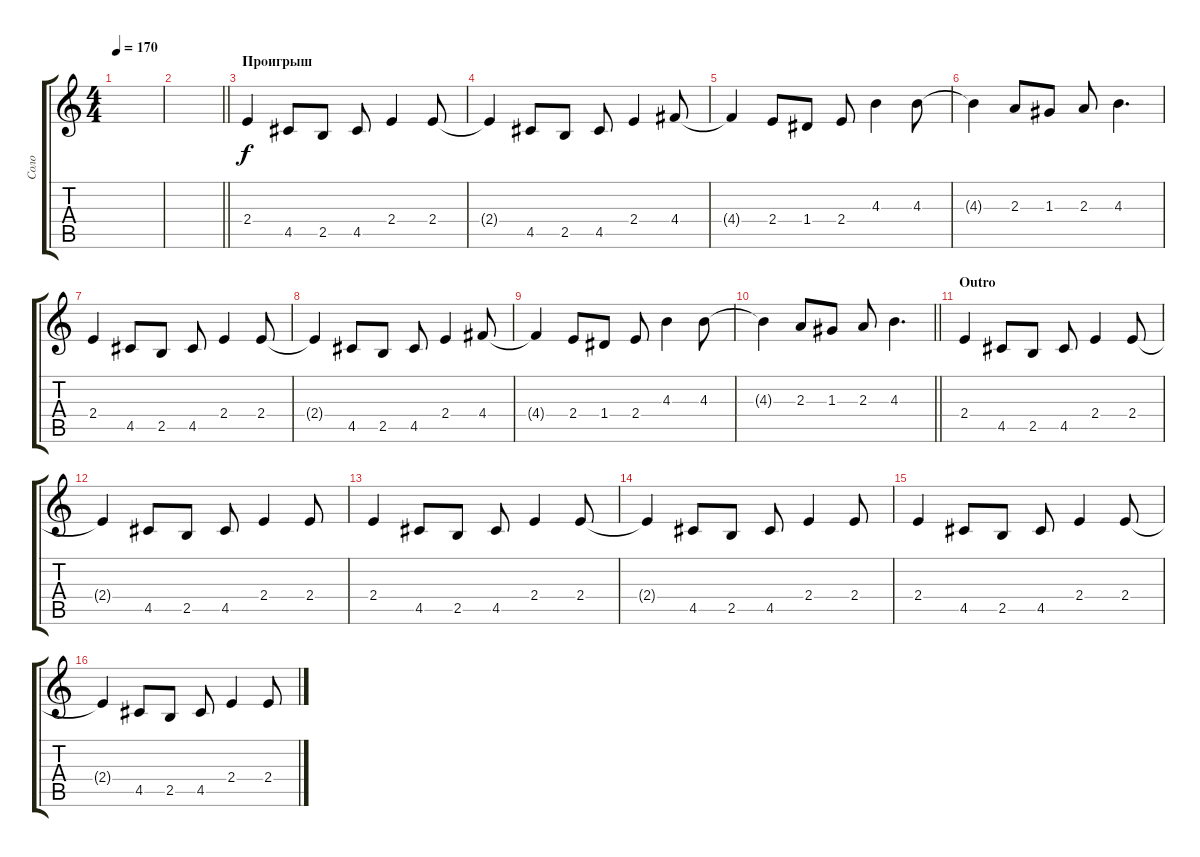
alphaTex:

\track ("Соло" "Соло") {instrument overdrivenguitar}
\staff {score tabs}
\tuning (E4 B3 G3 D3 A2 E2) {hide}
\ts (4 4)
\tempo 170
\clef g2
\ks c
|
\barLineRight lightlight
|
\section ("" "Проигрыш")
2.4.4 4.5.8 2.5.8 4.5.8 2.4.4 2.4.8 |
2.4{t}.4 4.5.8 2.5.8 4.5.8 2.4.4 4.4.8 |
4.4{t}.4 2.4.8 1.4.8 2.4.8 4.3.4 4.3.8 |
4.3{t}.4 2.3.8 1.3.8 2.3.8 4.3.4{d} |
2.4.4 4.5.8 2.5.8 4.5.8 2.4.4 2.4.8 |
2.4{t}.4 4.5.8 2.5.8 4.5.8 2.4.4 4.4.8 |
4.4{t}.4 2.4.8 1.4.8 2.4.8 4.3.4 4.3.8 |
\barLineRight lightlight
4.3{t}.4 2.3.8 1.3.8 2.3.8 4.3.4{d} |
\section ("" "Outro")
2.4.4 4.5.8 2.5.8 4.5.8 2.4.4 2.4.8 |
2.4{t}.4 4.5.8 2.5.8 4.5.8 2.4.4 2.4.8 |
2.4.4 4.5.8 2.5.8 4.5.8 2.4.4 2.4.8 |
2.4{t}.4 4.5.8 2.5.8 4.5.8 2.4.4 2.4.8 |
2.4.4 4.5.8 2.5.8 4.5.8 2.4.4 2.4.8 |
2.4{t}.4 4.5.8 2.5.8 4.5.8 2.4.4 2.4.8
